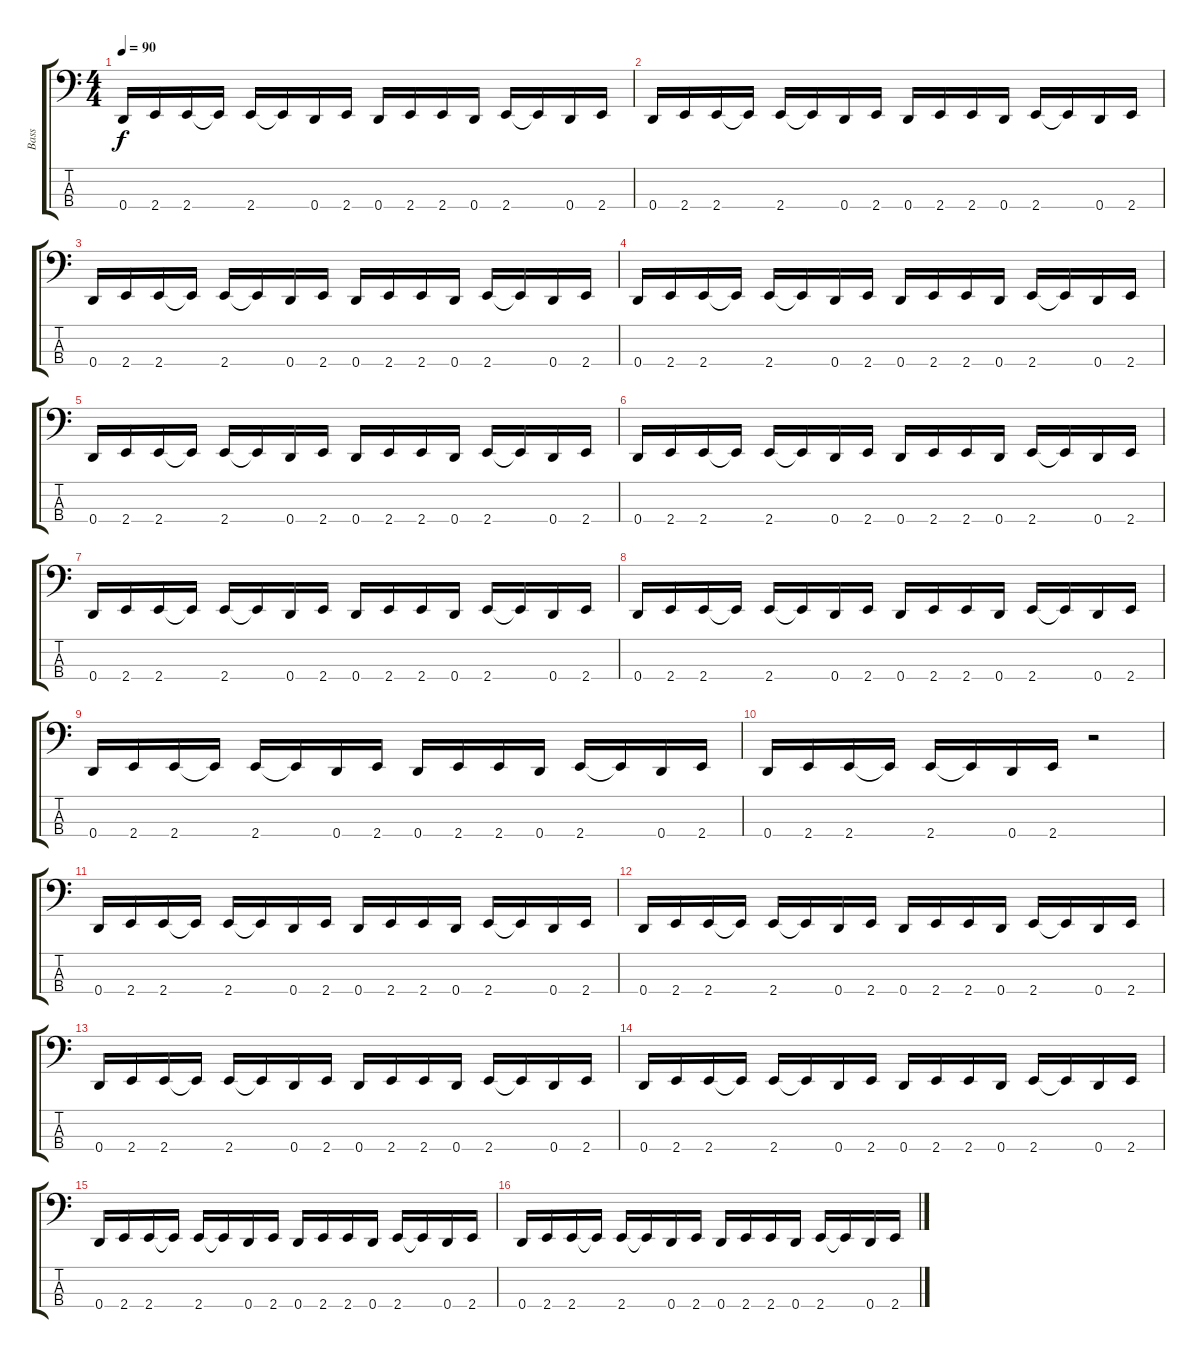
\track ("Bass" "Bass") {instrument electricbassfinger}
\staff {score tabs}
\tuning (G2 D2 A1 D1) {hide}
\ts (4 4)
\tempo 90
\clef f4
\ks c
0.4.16{dy f} 2.4.16 2.4.16 2.4{t}.16 2.4.16 2.4{t}.16 0.4.16 2.4.16 0.4.16 2.4.16 2.4.16 0.4.16 2.4.16 2.4{t}.16 0.4.16 2.4.16 |
0.4.16 2.4.16 2.4.16 2.4{t}.16 2.4.16 2.4{t}.16 0.4.16 2.4.16 0.4.16 2.4.16 2.4.16 0.4.16 2.4.16 2.4{t}.16 0.4.16 2.4.16 |
0.4.16 2.4.16 2.4.16 2.4{t}.16 2.4.16 2.4{t}.16 0.4.16 2.4.16 0.4.16 2.4.16 2.4.16 0.4.16 2.4.16 2.4{t}.16 0.4.16 2.4.16 |
0.4.16 2.4.16 2.4.16 2.4{t}.16 2.4.16 2.4{t}.16 0.4.16 2.4.16 0.4.16 2.4.16 2.4.16 0.4.16 2.4.16 2.4{t}.16 0.4.16 2.4.16 |
0.4.16 2.4.16 2.4.16 2.4{t}.16 2.4.16 2.4{t}.16 0.4.16 2.4.16 0.4.16 2.4.16 2.4.16 0.4.16 2.4.16 2.4{t}.16 0.4.16 2.4.16 |
0.4.16 2.4.16 2.4.16 2.4{t}.16 2.4.16 2.4{t}.16 0.4.16 2.4.16 0.4.16 2.4.16 2.4.16 0.4.16 2.4.16 2.4{t}.16 0.4.16 2.4.16 |
0.4.16 2.4.16 2.4.16 2.4{t}.16 2.4.16 2.4{t}.16 0.4.16 2.4.16 0.4.16 2.4.16 2.4.16 0.4.16 2.4.16 2.4{t}.16 0.4.16 2.4.16 |
0.4.16 2.4.16 2.4.16 2.4{t}.16 2.4.16 2.4{t}.16 0.4.16 2.4.16 0.4.16 2.4.16 2.4.16 0.4.16 2.4.16 2.4{t}.16 0.4.16 2.4.16 |
0.4.16 2.4.16 2.4.16 2.4{t}.16 2.4.16 2.4{t}.16 0.4.16 2.4.16 0.4.16 2.4.16 2.4.16 0.4.16 2.4.16 2.4{t}.16 0.4.16 2.4.16 |
0.4.16 2.4.16 2.4.16 2.4{t}.16 2.4.16 2.4{t}.16 0.4.16 2.4.16 r.2 |
0.4.16 2.4.16 2.4.16 2.4{t}.16 2.4.16 2.4{t}.16 0.4.16 2.4.16 0.4.16 2.4.16 2.4.16 0.4.16 2.4.16 2.4{t}.16 0.4.16 2.4.16 |
0.4.16 2.4.16 2.4.16 2.4{t}.16 2.4.16 2.4{t}.16 0.4.16 2.4.16 0.4.16 2.4.16 2.4.16 0.4.16 2.4.16 2.4{t}.16 0.4.16 2.4.16 |
0.4.16 2.4.16 2.4.16 2.4{t}.16 2.4.16 2.4{t}.16 0.4.16 2.4.16 0.4.16 2.4.16 2.4.16 0.4.16 2.4.16 2.4{t}.16 0.4.16 2.4.16 |
0.4.16 2.4.16 2.4.16 2.4{t}.16 2.4.16 2.4{t}.16 0.4.16 2.4.16 0.4.16 2.4.16 2.4.16 0.4.16 2.4.16 2.4{t}.16 0.4.16 2.4.16 |
0.4.16 2.4.16 2.4.16 2.4{t}.16 2.4.16 2.4{t}.16 0.4.16 2.4.16 0.4.16 2.4.16 2.4.16 0.4.16 2.4.16 2.4{t}.16 0.4.16 2.4.16 |
0.4.16 2.4.16 2.4.16 2.4{t}.16 2.4.16 2.4{t}.16 0.4.16 2.4.16 0.4.16 2.4.16 2.4.16 0.4.16 2.4.16 2.4{t}.16 0.4.16 2.4.16
